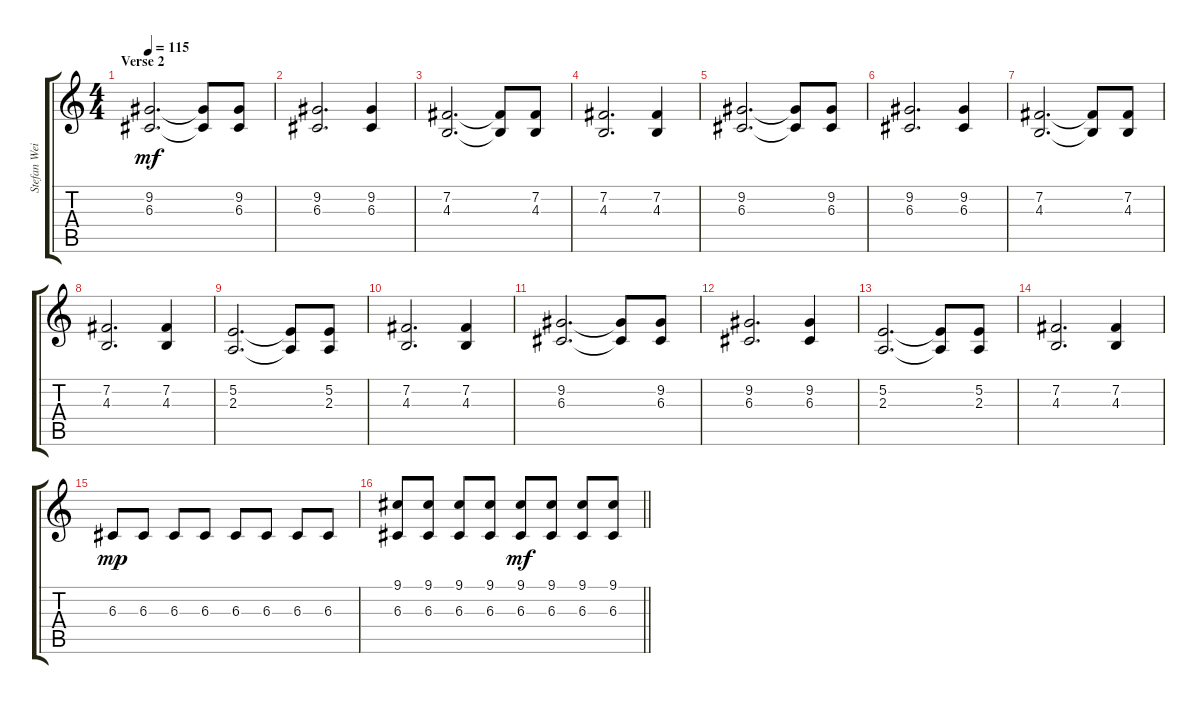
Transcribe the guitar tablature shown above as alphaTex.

\track ("Stefan Weiler - L Hand" "Stefan Wei") {instrument electricgrandpiano}
\staff {score tabs}
\tuning (E4 B3 G3 D3 A2 E2) {hide}
\ts (4 4)
\section ("" "Verse 2")
\tempo 115
\clef g2
\ks c
(9.2 6.3).2{d dy mf} (9.2{t} 6.3{t}).8 (9.2 6.3).8 |
(9.2 6.3).2{d} (9.2 6.3).4 |
(7.2 4.3).2{d} (7.2{t} 4.3{t}).8 (7.2 4.3).8 |
(7.2 4.3).2{d} (7.2 4.3).4 |
(9.2 6.3).2{d} (9.2{t} 6.3{t}).8 (9.2 6.3).8 |
(9.2 6.3).2{d} (9.2 6.3).4 |
(7.2 4.3).2{d} (7.2{t} 4.3{t}).8 (7.2 4.3).8 |
(7.2 4.3).2{d} (7.2 4.3).4 |
(5.2 2.3).2{d} (5.2{t} 2.3{t}).8 (5.2 2.3).8 |
(7.2 4.3).2{d} (7.2 4.3).4 |
(9.2 6.3).2{d} (9.2{t} 6.3{t}).8 (9.2 6.3).8 |
(9.2 6.3).2{d} (9.2 6.3).4 |
(5.2 2.3).2{d} (5.2{t} 2.3{t}).8 (5.2 2.3).8 |
(7.2 4.3).2{d} (7.2 4.3).4 |
6.3.8{dy mp} 6.3.8 6.3.8 6.3.8 6.3.8 6.3.8 6.3.8 6.3.8 |
\barLineRight lightlight
(9.1 6.3).8 (9.1 6.3).8 (9.1 6.3).8 (9.1 6.3).8 (9.1 6.3).8{dy mf} (9.1 6.3).8 (9.1 6.3).8 (9.1 6.3).8
